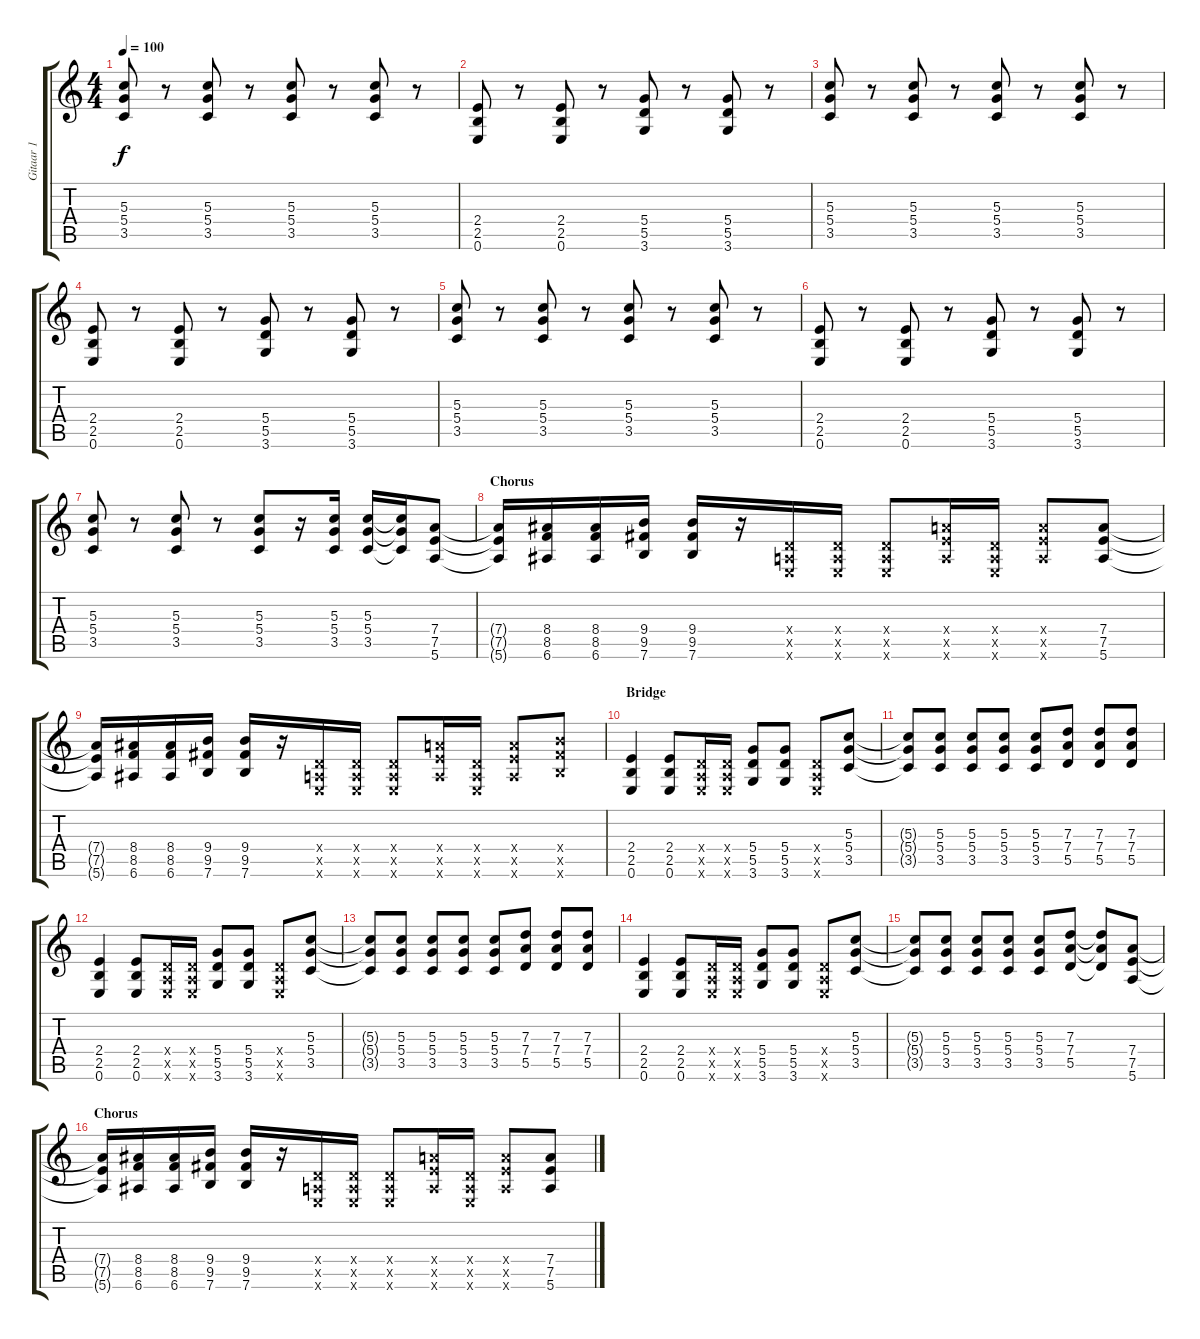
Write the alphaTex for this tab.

\track ("Gitaar 1" "Gitaar 1") {instrument distortionguitar}
\staff {score tabs}
\tuning (E4 B3 G3 D3 A2 E2) {hide}
\ts (4 4)
\tempo 100
\clef g2
\ks c
(5.3 5.4 3.5).8{dy f} r.8 (5.3 5.4 3.5).8 r.8 (5.3 5.4 3.5).8 r.8 (5.3 5.4 3.5).8 r.8 |
(2.4 2.5 0.6).8 r.8 (2.4 2.5 0.6).8 r.8 (5.4 5.5 3.6).8 r.8 (5.4 5.5 3.6).8 r.8 |
(5.3 5.4 3.5).8 r.8 (5.3 5.4 3.5).8 r.8 (5.3 5.4 3.5).8 r.8 (5.3 5.4 3.5).8 r.8 |
(2.4 2.5 0.6).8 r.8 (2.4 2.5 0.6).8 r.8 (5.4 5.5 3.6).8 r.8 (5.4 5.5 3.6).8 r.8 |
(5.3 5.4 3.5).8 r.8 (5.3 5.4 3.5).8 r.8 (5.3 5.4 3.5).8 r.8 (5.3 5.4 3.5).8 r.8 |
(2.4 2.5 0.6).8 r.8 (2.4 2.5 0.6).8 r.8 (5.4 5.5 3.6).8 r.8 (5.4 5.5 3.6).8 r.8 |
(5.3 5.4 3.5).8 r.8 (5.3 5.4 3.5).8 r.8 (5.3 5.4 3.5).8 r.16 (5.3 5.4 3.5).16 (5.3 5.4 3.5).16 (5.3{t} 5.4{t} 3.5{t}).16 (7.4 7.5 5.6).8 |
\section ("" "Chorus")
(7.4{t} 7.5{t} 5.6{t}).16 (8.4 8.5 6.6).16 (8.4 8.5 6.6).16 (9.4 9.5 7.6).16 (9.4 9.5 7.6).16 r.16 (0.4{x} 0.5{x} 0.6{x}).16 (0.4{x} 0.5{x} 0.6{x}).16 (0.4{x} 0.5{x} 0.6{x}).8 (7.4{x} 7.5{x} 5.6{x}).16 (0.4{x} 0.5{x} 0.6{x}).16 (7.4{x} 7.5{x} 5.6{x}).8 (7.4 7.5 5.6).8 |
(7.4{t} 7.5{t} 5.6{t}).16 (8.4 8.5 6.6).16 (8.4 8.5 6.6).16 (9.4 9.5 7.6).16 (9.4 9.5 7.6).16 r.16 (0.4{x} 0.5{x} 0.6{x}).16 (0.4{x} 0.5{x} 0.6{x}).16 (0.4{x} 0.5{x} 0.6{x}).8 (7.4{x} 7.5{x} 5.6{x}).16 (0.4{x} 0.5{x} 0.6{x}).16 (7.4{x} 7.5{x} 5.6{x}).8 (9.4{x} 9.5{x} 7.6{x}).8 |
\section ("" "Bridge")
(2.4 2.5 0.6).4 (2.4 2.5 0.6).8 (0.4{x} 0.5{x} 0.6{x}).16 (0.4{x} 0.5{x} 0.6{x}).16 (5.4 5.5 3.6).8 (5.4 5.5 3.6).8 (0.4{x} 0.5{x} 0.6{x}).8 (5.3 5.4 3.5).8 |
(5.3{t} 5.4{t} 3.5{t}).8 (5.3 5.4 3.5).8 (5.3 5.4 3.5).8 (5.3 5.4 3.5).8 (5.3 5.4 3.5).8 (7.3 7.4 5.5).8 (7.3 7.4 5.5).8 (7.3 7.4 5.5).8 |
(2.4 2.5 0.6).4 (2.4 2.5 0.6).8 (0.4{x} 0.5{x} 0.6{x}).16 (0.4{x} 0.5{x} 0.6{x}).16 (5.4 5.5 3.6).8 (5.4 5.5 3.6).8 (0.4{x} 0.5{x} 0.6{x}).8 (5.3 5.4 3.5).8 |
(5.3{t} 5.4{t} 3.5{t}).8 (5.3 5.4 3.5).8 (5.3 5.4 3.5).8 (5.3 5.4 3.5).8 (5.3 5.4 3.5).8 (7.3 7.4 5.5).8 (7.3 7.4 5.5).8 (7.3 7.4 5.5).8 |
(2.4 2.5 0.6).4 (2.4 2.5 0.6).8 (0.4{x} 0.5{x} 0.6{x}).16 (0.4{x} 0.5{x} 0.6{x}).16 (5.4 5.5 3.6).8 (5.4 5.5 3.6).8 (0.4{x} 0.5{x} 0.6{x}).8 (5.3 5.4 3.5).8 |
(5.3{t} 5.4{t} 3.5{t}).8 (5.3 5.4 3.5).8 (5.3 5.4 3.5).8 (5.3 5.4 3.5).8 (5.3 5.4 3.5).8 (7.3 7.4 5.5).8 (7.3{t} 7.4{t} 5.5{t}).8 (7.4 7.5 5.6).8 |
\section ("" "Chorus")
(7.4{t} 7.5{t} 5.6{t}).16 (8.4 8.5 6.6).16 (8.4 8.5 6.6).16 (9.4 9.5 7.6).16 (9.4 9.5 7.6).16 r.16 (0.4{x} 0.5{x} 0.6{x}).16 (0.4{x} 0.5{x} 0.6{x}).16 (0.4{x} 0.5{x} 0.6{x}).8 (7.4{x} 7.5{x} 5.6{x}).16 (0.4{x} 0.5{x} 0.6{x}).16 (7.4{x} 7.5{x} 5.6{x}).8 (7.4 7.5 5.6).8
